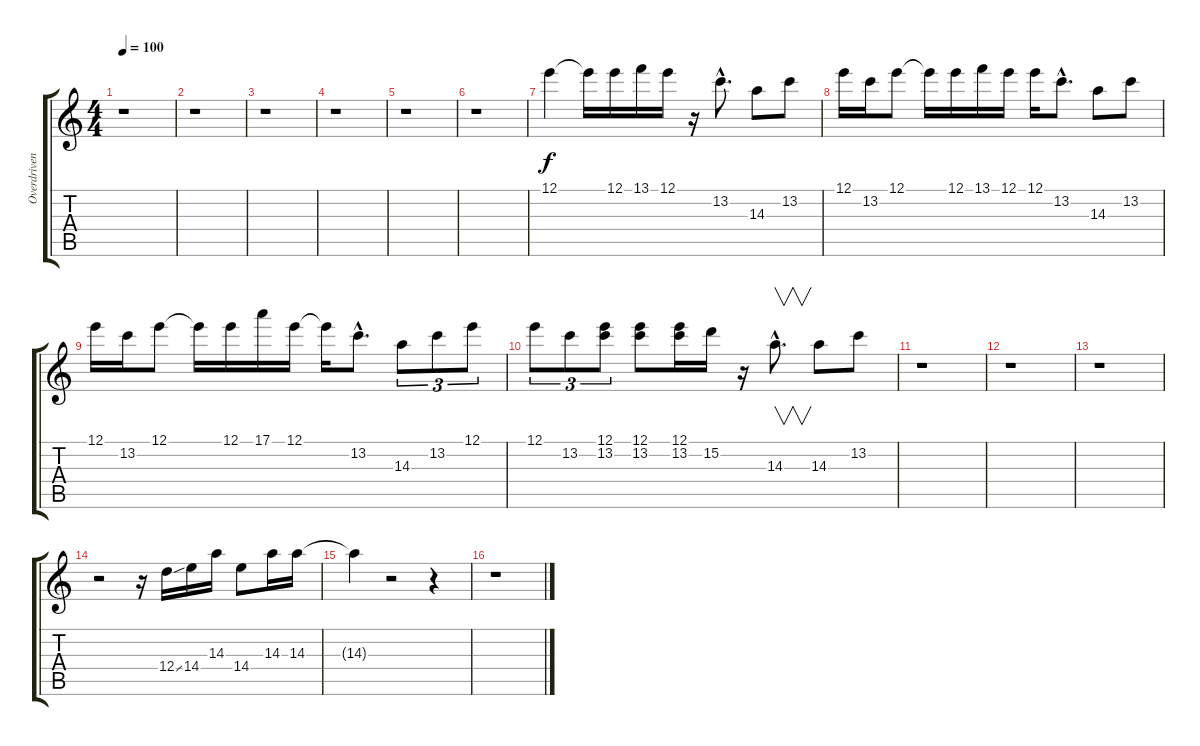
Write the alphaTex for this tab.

\track ("Overdriven Santana" "Overdriven") {instrument overdrivenguitar}
\staff {score tabs}
\tuning (E4 B3 G3 D3 A2 E2) {hide}
\ts (4 4)
\tempo 100
\clef g2
\ks c
r.1{dy f} |
r.1 |
r.1 |
r.1 |
r.1 |
r.1 |
12.1.4 12.1{t}.16 12.1.16 13.1.16 12.1.16 r.16 13.2{hac}.8{d} 14.3.8 13.2.8 |
12.1.16 13.2.16 12.1.8 12.1{t}.16 12.1.16 13.1.16 12.1.16 12.1.16 13.2{hac}.8{d} 14.3.8 13.2.8 |
12.1.16 13.2.16 12.1.8 12.1{t}.16 12.1.16 17.1.16 12.1.16 12.1{t}.16 13.2{hac}.8{d} 14.3.8{tu (3 2)} 13.2.8{tu (3 2)} 12.1.8{tu (3 2)} |
12.1.8{tu (3 2)} 13.2.8{tu (3 2)} (12.1 13.2).8{tu (3 2)} (12.1 13.2).8 (12.1 13.2).16 15.2.16 r.16 14.3{hac}.8{v d} 14.3.8 13.2.8 |
r.1 |
r.1 |
r.1 |
r.2 r.16 12.4{ss}.16 14.4.16 14.3.16 14.4.8 14.3.16 14.3.16 |
14.3{t}.4 r.2 r.4 |
r.1
